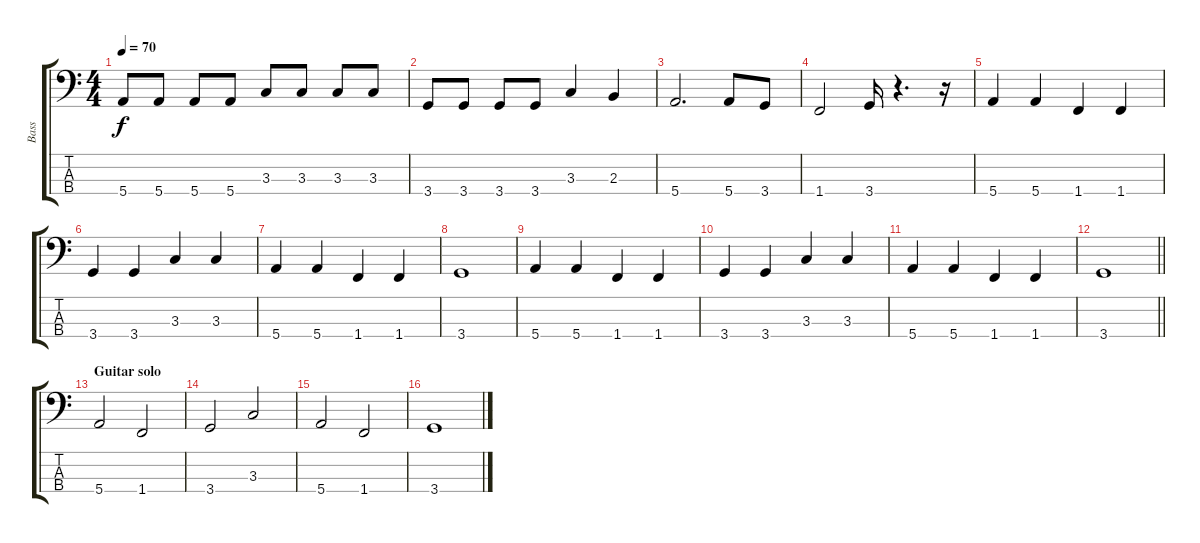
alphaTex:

\track ("Bass" "Bass") {instrument electricbassfinger}
\staff {score tabs}
\tuning (G2 D2 A1 E1) {hide}
\ts (4 4)
\tempo 70
\clef f4
\ks c
5.4.8{dy f} 5.4.8 5.4.8 5.4.8 3.3.8 3.3.8 3.3.8 3.3.8 |
3.4.8 3.4.8 3.4.8 3.4.8 3.3.4 2.3.4 |
5.4.2{d} 5.4.8 3.4.8 |
1.4.2 3.4.16 r.4{d} r.16 |
5.4.4 5.4.4 1.4.4 1.4.4 |
3.4.4 3.4.4 3.3.4 3.3.4 |
5.4.4 5.4.4 1.4.4 1.4.4 |
3.4.1 |
5.4.4 5.4.4 1.4.4 1.4.4 |
3.4.4 3.4.4 3.3.4 3.3.4 |
5.4.4 5.4.4 1.4.4 1.4.4 |
\barLineRight lightlight
3.4.1 |
\section ("" "Guitar solo")
5.4.2 1.4.2 |
3.4.2 3.3.2 |
5.4.2 1.4.2 |
3.4.1
